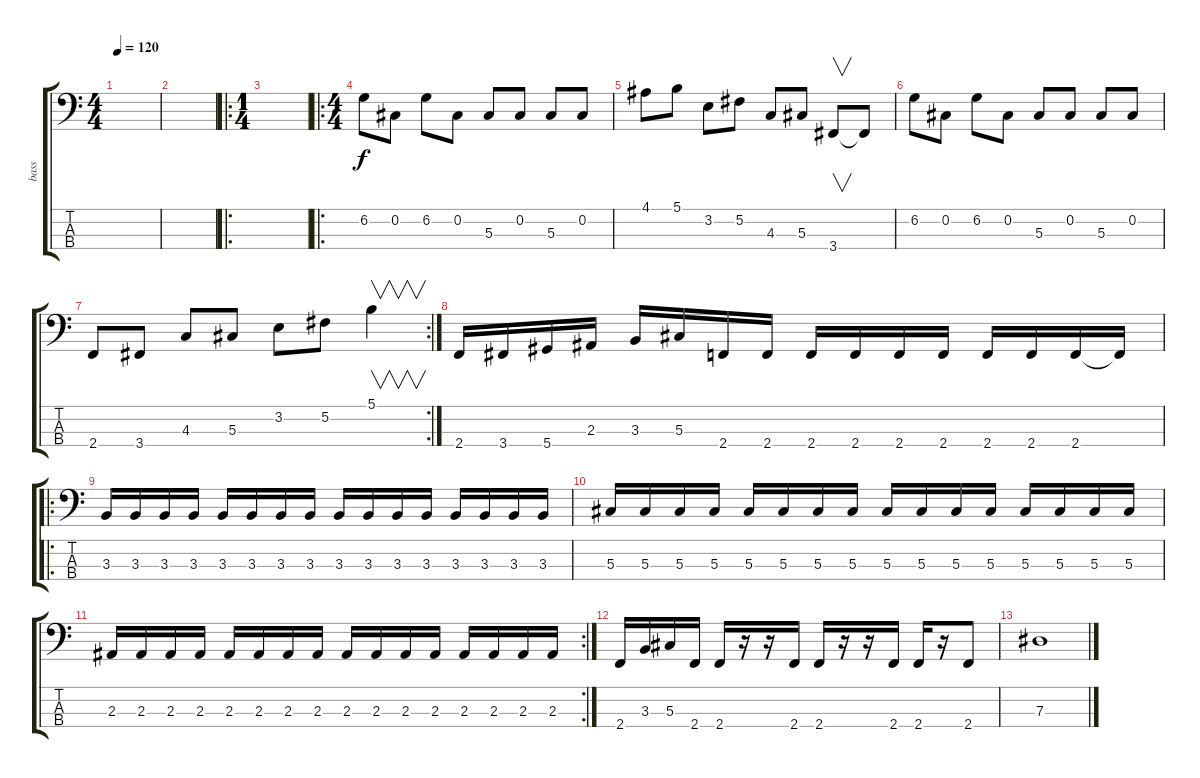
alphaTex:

\track ("bass" "bass") {instrument electricbassfinger}
\staff {score tabs}
\tuning (Gb2 Db2 Ab1 Eb1) {hide}
\ts (4 4)
\tempo 120
\clef f4
\ks c
|
|
\ro
\ts (1 4)
|
\ro
\ts (4 4)
6.2.8 0.2.8 6.2.8 0.2.8 5.3.8 0.2.8 5.3.8 0.2.8 |
4.1.8 5.1.8 3.2.8 5.2.8 4.3.8 5.3.8 3.4.8{v} 3.4{t}.8 |
6.2.8 0.2.8 6.2.8 0.2.8 5.3.8 0.2.8 5.3.8 0.2.8 |
\rc 2
2.4.8 3.4.8 4.3.8 5.3.8 3.2.8 5.2.8 5.1.4{v} |
2.4.16 3.4.16 5.4.16 2.3.16 3.3.16 5.3.16 2.4.16 2.4.16 2.4.16 2.4.16 2.4.16 2.4.16 2.4.16 2.4.16 2.4.16 2.4{t}.16 |
\ro
3.3.16 3.3.16 3.3.16 3.3.16 3.3.16 3.3.16 3.3.16 3.3.16 3.3.16 3.3.16 3.3.16 3.3.16 3.3.16 3.3.16 3.3.16 3.3.16 |
5.3.16 5.3.16 5.3.16 5.3.16 5.3.16 5.3.16 5.3.16 5.3.16 5.3.16 5.3.16 5.3.16 5.3.16 5.3.16 5.3.16 5.3.16 5.3.16 |
\rc 2
2.3.16 2.3.16 2.3.16 2.3.16 2.3.16 2.3.16 2.3.16 2.3.16 2.3.16 2.3.16 2.3.16 2.3.16 2.3.16 2.3.16 2.3.16 2.3.16 |
2.4.16 3.3.16 5.3.16 2.4.16 2.4.16 r.16 r.16 2.4.16 2.4.16 r.16 r.16 2.4.16 2.4.16 r.16 2.4.8 |
7.3.1
